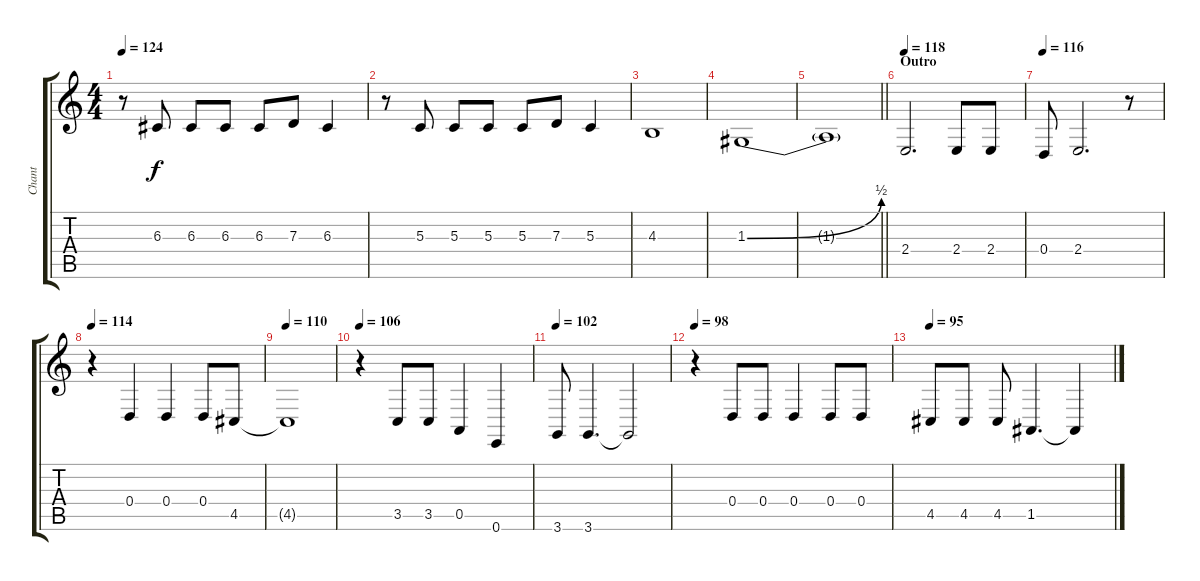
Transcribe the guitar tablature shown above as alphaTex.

\track ("Chant" "Chant") {instrument clarinet}
\staff {score tabs}
\tuning (E4 B3 G3 D3 A2 E2) {hide}
\ts (4 4)
\tempo 124
\clef g2
\ks c
r.8{dy f} 6.3.8 6.3.8 6.3.8 6.3.8 7.3.8 6.3.4 |
r.8 5.3.8 5.3.8 5.3.8 5.3.8 7.3.8 5.3.4 |
4.3.1 |
1.3{be (bend 0 0 60 2)}.1 |
\barLineRight lightlight
1.3{t}.1 |
\section ("" "Outro")
\tempo 118
2.4.2{d} 2.4.8 2.4.8 |
\tempo 116
0.4.8 2.4.2{d} r.8 |
\tempo 114
r.4 0.4.4 0.4.4 0.4.8 4.5.8 |
\tempo 110
4.5{t}.1 |
\tempo 106
r.4 3.5.8 3.5.8 0.5.4 0.6.4 |
\tempo 102
3.6.8 3.6.4{d} 3.6{t}.2 |
\tempo 98
r.4 0.4.8 0.4.8 0.4.4 0.4.8 0.4.8 |
\tempo 95
4.5.8 4.5.8 4.5.8 1.5.4{d} 1.5{t}.4
